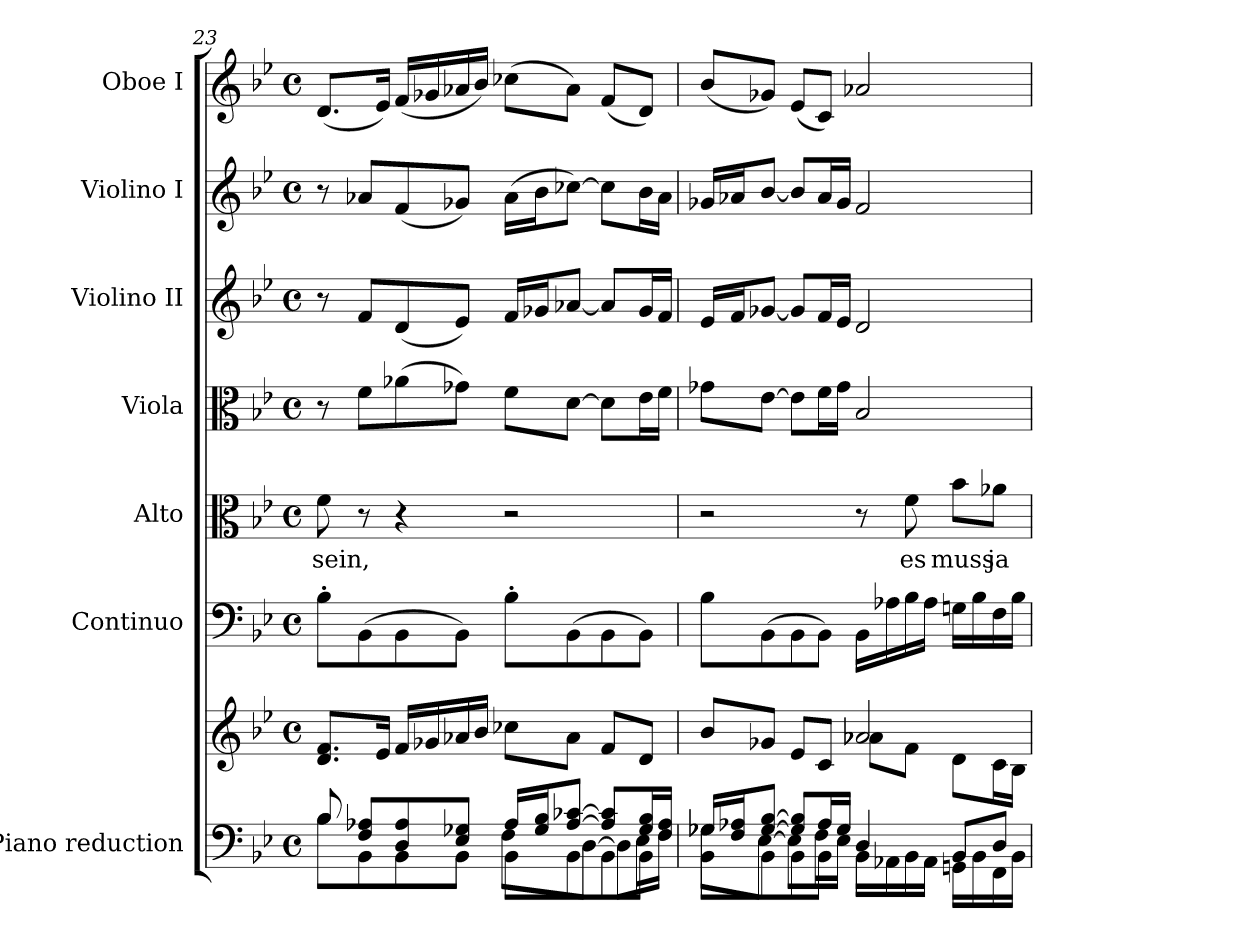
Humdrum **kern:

**kern	**kern	**kern	**kern	**text	**kern	**kern	**kern	**kern
*part7	*part7	*part6	*part5	*part5	*part4	*part3	*part2	*part1
*staff8	*staff7	*staff6	*staff5	*staff5	*staff4	*staff3	*staff2	*staff1
*I"Piano reduction	*	*I"Continuo	*I"Alto	*	*I"Viola	*I"Violino II	*I"Violino I	*I"Oboe I
*I'Pno	*	*	*	*	*I'Vla	*I'Vln	*I'Vln	*I'Ob
!!LO:LB:g=z
*clefF4	*clefG2	*clefF4	*clefC3	*	*clefC3	*clefG2	*clefG2	*clefG2
*k[b-e-]	*k[b-e-]	*k[b-e-]	*k[b-e-]	*	*k[b-e-]	*k[b-e-]	*k[b-e-]	*k[b-e-]
*M4/4	*M4/4	*M4/4	*M4/4	*	*M4/4	*M4/4	*M4/4	*M4/4
*met(c)	*met(c)	*met(c)	*met(c)	*	*met(c)	*met(c)	*met(c)	*met(c)
=23	=23	=23	=23	=23	=23	=23	=23	=23
*^	*	*	*	*	*	*	*	*
*	*^	*	*	*	*	*	*	*	*
!	!	!	!	!	!	!LO:LY:b	!	!	!	!
8B-/	8B-\L	2ryy	8.d/ 8.f/L	8B-'\L	8f\	sein,	8r	8r	8r	(<8.d/L
8F/ 8A-X/L	8BB-\	.	.	(>8BB-\	8r	.	8f\L	8f/L	8a-X/L	.
.	.	.	16e-/Jk	.	.	.	.	.	.	16e-/Jk)
8D/ 8A-/	8BB-\	.	16f/LL	8BB-\	4r	.	(>8a-X\	(<8d/	(<8f/	(<16f/LL
.	.	.	16g-X/	.	.	.	.	.	.	16g-X/
8E-/ 8G-X/J	8BB-\J	.	16a-X/	8BB-\J)	.	.	8g-X\J)	8e-/J)	8g-X/J)	16a-X/
.	.	.	16b-/JJ	.	.	.	.	.	.	16b-/JJ)
16A-/LL	8BB-\L	8F\L	8cc-X\L	8B-'\L	2r	.	8f\L	16f/LL	(>16a-\LL	(>8cc-X\L
16G-/ 16B-/J	.	.	.	.	.	.	.	16g-X/J	16b-\J	.
[8A-/ [8c-X/J	8BB-\	[8D\J	8a-\J	(>8BB-\	.	.	[8d\J	[8a-X/J	[8cc-X\J)	8a-\J)
8A-/] 8c-/]L	8BB-\	8D\L]	8f/L	8BB-\	.	.	8d\L]	8a-/L]	8cc-\L]	(<8f/L
16G-/ 16B-/L	8BB-\J	16E-\L	8d/J	8BB-\J)	.	.	16e-\L	16g-/L	16b-\L	8d/J)
16F/ 16A-/JJ	.	16F\JJ	.	.	.	.	16f\JJ	16f/JJ	16a-\JJ	.
=24	=24	=24	=24	=24	=24	=24	=24	=24	=24	=24
*	*	*	*^	*	*	*	*	*	*	*
16G-X/LL	8BB-\L	8G-\L	8b-/L	2ryy	8B-\L	2r	.	8g-X\L	16e-/LL	16g-X/LL	(<8b-/L
16F/ 16A-X/J	.	.	.	.	.	.	.	.	16f/J	16a-X/J	.
[8G-/ [8B-/J	8BB-\	[8E-\J	8g-X/J	.	(>8BB-\	.	.	[8e-\J	[8g-X/J	[8b-/J	8g-X/J)
8G-/] 8B-/]L	8BB-\	8E-\L]	8e-/L	.	8BB-\	.	.	8e-\L]	8g-/L]	8b-/L]	(<8e-/L
16A-/L	8BB-\J	16F\L	8c/J	.	8BB-\J)	.	.	16f\L	16f/L	16a-/L	8c/J)
16G-/JJ	.	16E-\JJ	.	.	.	.	.	16g-\JJ	16e-/JJ	16g-/JJ	.
4D/	16BB-\LL	2ryy	2a-X/	8a-\L	16BB-\LL	8r	.	2B-/	2d/	2f/	2a-X/
.	16AA-X\	.	.	.	16A-X\	.	.	.	.	.	.
!	!	!	!	!	!	!	!LO:LY:b	!	!	!	!
.	16BB-\	.	.	8f\J	16B-\	8f\	es	.	.	.	.
.	16AA-\JJ	.	.	.	16A-\JJ	.	.	.	.	.	.
!	!	!	!	!	!	!	!LO:LY:b	!	!	!	!
8BB-/L	16GGn\LL	.	.	8d\L	16Gn\LL	8b-\L	muss	.	.	.	.
.	16BB-\	.	.	.	16B-\	.	.	.	.	.	.
!	!	!	!	!	!	!	!LO:LY:b	!	!	!	!
8D/J	16FF\	.	.	16c\L	16F\	8a-X\J	ja	.	.	.	.
.	16BB-\JJ	.	.	16B-\JJ	16B-\JJ	.	.	.	.	.	.
*v	*v	*v	*	*	*	*	*	*	*	*	*
*	*v	*v	*	*	*	*	*	*	*
=	=	=	=	=	=	=	=	=
*-	*-	*-	*-	*-	*-	*-	*-	*-
